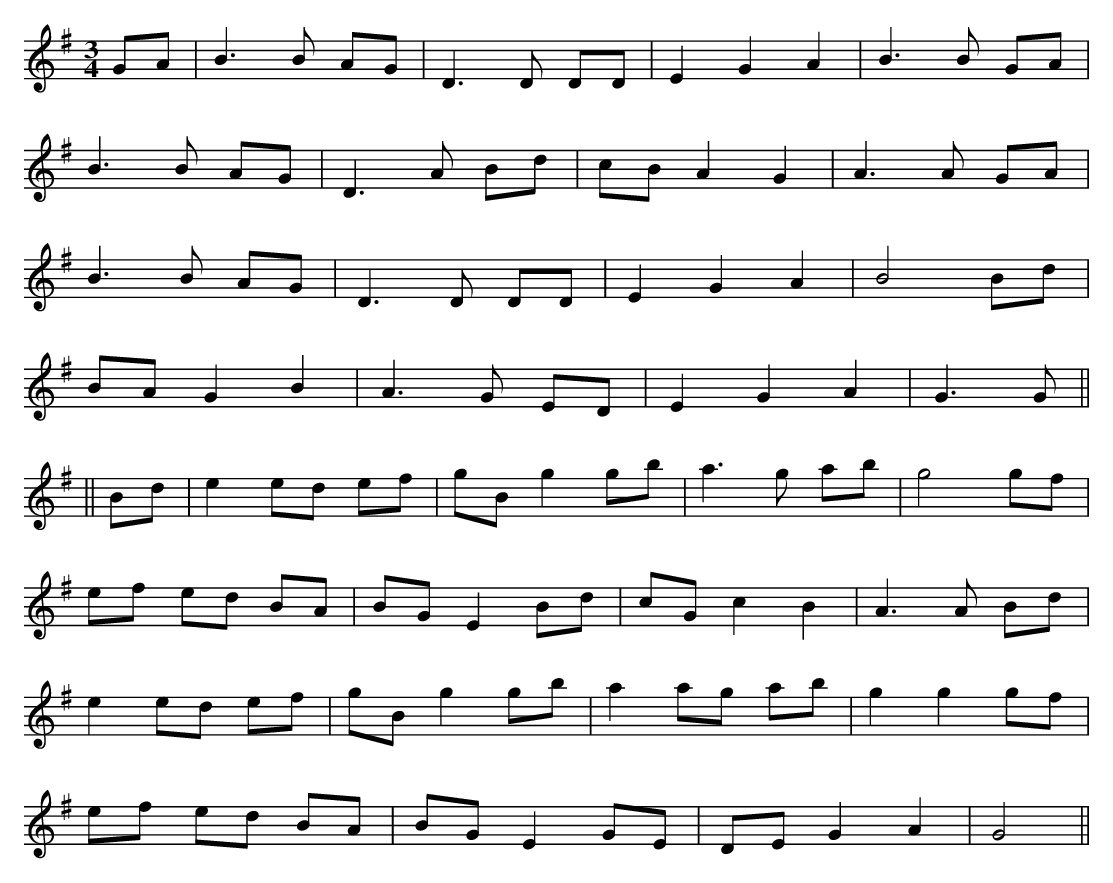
X:1
M:3/4
K:G
GA|B3 B AG|D3 D DD|E2 G2 A2|B3 B GA|
B3 B AG|D3 A Bd|cB A2 G2|A3 A GA|
B3 B AG|D3 D DD|E2 G2 A2|B4Bd|
BA G2 B2|A3 G ED|E2 G2 A2|G3 G||
||Bd|e2 ed ef|gB g2 gb|a3 g ab|g4 gf|
ef ed BA|BG E2 Bd|cG c2 B2|A3 A Bd|
e2 ed ef|gB g2 gb|a2 ag ab|g2 g2 gf|
ef ed BA|BG E2 GE|DE G2 A2|G4||
